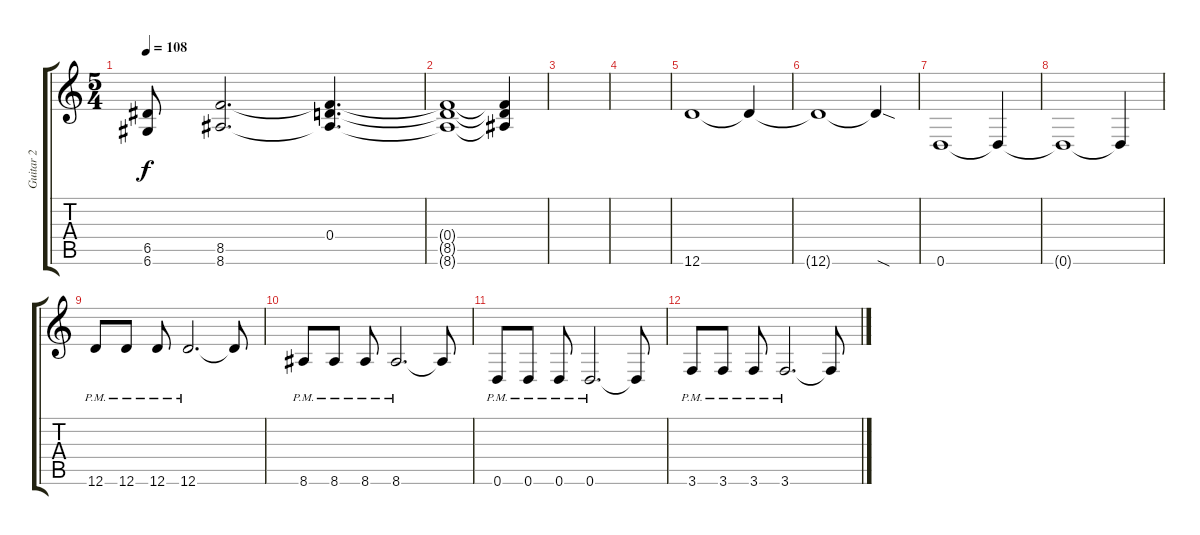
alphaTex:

\track ("Guitar 2" "Guitar 2") {instrument distortionguitar}
\staff {score tabs}
\tuning (E4 B3 G3 D3 A2 D2) {hide}
\ts (5 4)
\section ("" "")
\tempo 108
\clef g2
\ks c
(6.5 6.6).8{dy f} (8.5 8.6).2{d volume 7} (0.4 8.5{t} 8.6{t}).4{d} |
(0.4{t} 8.5{t} 8.6{t}).1 (0.4{t} 8.5{t} 8.6{t}).4 |
|
|
12.6.1 12.6{t}.4 |
12.6{t}.1 12.6{sod t}.4 |
0.6.1 0.6{t}.4 |
0.6{t}.1 0.6{t}.4 |
12.6{pm}.8 12.6{pm}.8 12.6{pm}.8 12.6{pm}.2{d} 12.6{t}.8 |
8.6{pm}.8 8.6{pm}.8 8.6{pm}.8 8.6{pm}.2{d} 8.6{t}.8 |
0.6{pm}.8 0.6{pm}.8 0.6{pm}.8 0.6{pm}.2{d} 0.6{t}.8 |
3.6{pm}.8 3.6{pm}.8 3.6{pm}.8 3.6{pm}.2{d} 3.6{t}.8
